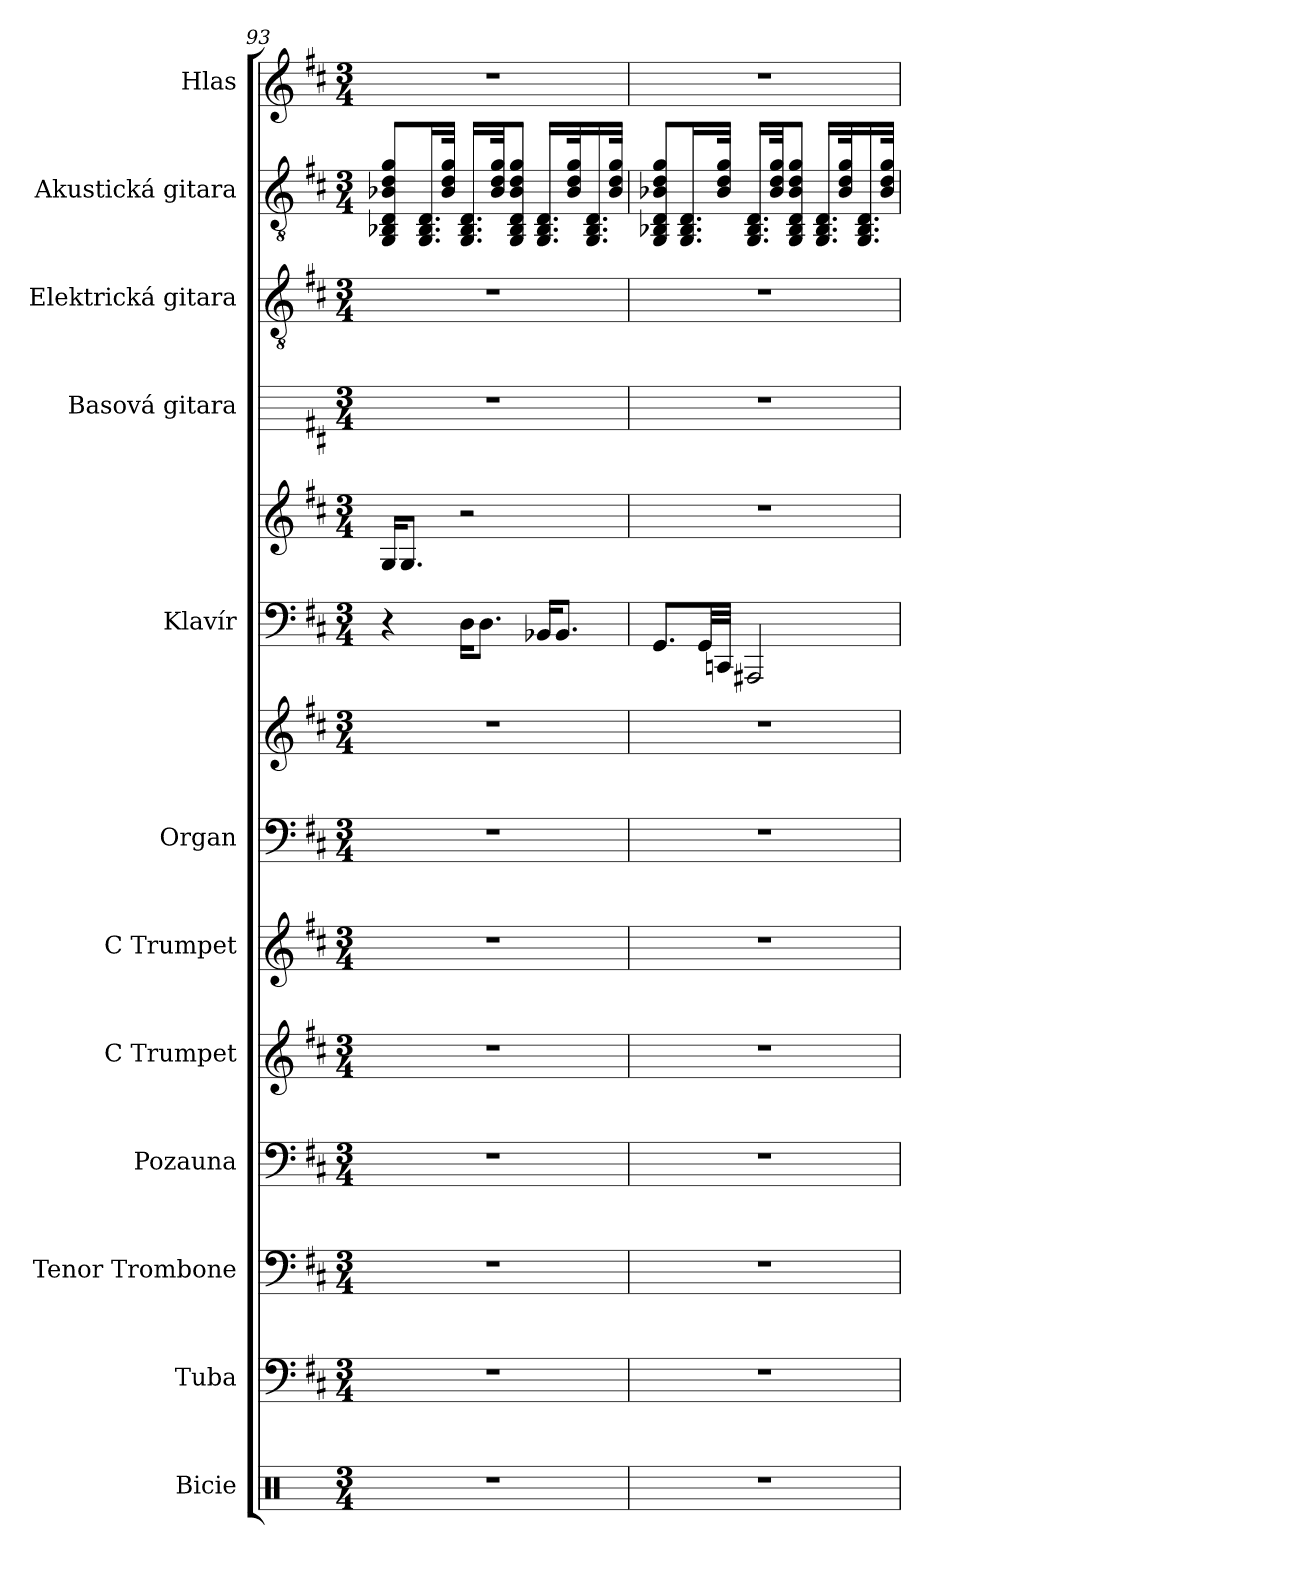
**kern	**kern	**kern	**kern	**kern	**kern	**kern	**kern	**kern	**kern	**kern	**kern	**kern	**kern
*part12	*part11	*part10	*part9	*part8	*part7	*part6	*part6	*part5	*part5	*part4	*part3	*part2	*part1
*staff14	*staff13	*staff12	*staff11	*staff10	*staff9	*staff8	*staff7	*staff6	*staff5	*staff4	*staff3	*staff2	*staff1
*I"Bicie	*I"Tuba	*I"Tenor Trombone	*I"Pozauna	*I"C Trumpet	*I"C Trumpet	*I"Organ	*	*I"Klavír	*	*I"Basová gitara	*I"Elektrická gitara	*I"Akustická gitara	*I"Hlas
*	*I'Tba.	*I'T. Tbn.	*	*I'C Tpt.	*I'C Tpt.	*I'Org.	*	*I'Kl.	*	*	*	*	*I'Hl.
*clefX	*clefF4	*clefF4	*clefF4	*clefG2	*clefG2	*clefF4	*clefG2	*clefF4	*clefG2	*	*clefGv2	*clefGv2	*clefG2
*	*	*	*	*	*	*	*	*	*	*ITrd7c12	*	*	*
*k[]	*k[f#c#]	*k[f#c#]	*k[f#c#]	*k[f#c#]	*k[f#c#]	*k[f#c#]	*k[f#c#]	*k[f#c#]	*k[f#c#]	*k[f#c#]	*k[f#c#]	*k[f#c#]	*k[f#c#]
*M3/4	*M3/4	*M3/4	*M3/4	*M3/4	*M3/4	*M3/4	*M3/4	*M3/4	*M3/4	*M3/4	*M3/4	*M3/4	*M3/4
=93	=93	=93	=93	=93	=93	=93	=93	=93	=93	=93	=93	=93	=93
2.r	2.r	2.r	2.r	2.r	2.r	2.r	2.r	4r	16G/KL	2.r	2.r	8GG/ 8BB-X/ 8D/ 8B-X/ 8d/ 8g/L	2.r
.	.	.	.	.	.	.	.	.	8.G/J	.	.	.	.
.	.	.	.	.	.	.	.	.	.	.	.	16.GG/ 16.BB-/ 16.D/L	.
.	.	.	.	.	.	.	.	.	.	.	.	32B-/ 32d/ 32g/JJk	.
.	.	.	.	.	.	.	.	16D\KL	2r	.	.	16.GG/ 16.BB-/ 16.D/LL	.
.	.	.	.	.	.	.	.	8.D\J	.	.	.	.	.
.	.	.	.	.	.	.	.	.	.	.	.	32B-/ 32d/ 32g/JK	.
.	.	.	.	.	.	.	.	.	.	.	.	8GG/ 8BB-/ 8D/ 8B-/ 8d/ 8g/J	.
.	.	.	.	.	.	.	.	16BB-X/KL	.	.	.	16.GG/ 16.BB-/ 16.D/LL	.
.	.	.	.	.	.	.	.	8.BB-/J	.	.	.	.	.
.	.	.	.	.	.	.	.	.	.	.	.	32B-/ 32d/ 32g/K	.
.	.	.	.	.	.	.	.	.	.	.	.	16.GG/ 16.BB-/ 16.D/	.
.	.	.	.	.	.	.	.	.	.	.	.	32B-/ 32d/ 32g/JJk	.
!!LO:PB:g=z
=94	=94	=94	=94	=94	=94	=94	=94	=94	=94	=94	=94	=94	=94
2.r	2.r	2.r	2.r	2.r	2.r	2.r	2.r	8.GG/L	2.r	2.r	2.r	8GG/ 8BB-X/ 8D/ 8B-X/ 8d/ 8g/L	2.r
.	.	.	.	.	.	.	.	.	.	.	.	16.GG/ 16.BB-/ 16.D/L	.
.	.	.	.	.	.	.	.	32GG/LL	.	.	.	.	.
.	.	.	.	.	.	.	.	32CCn/JJJ	.	.	.	32B-/ 32d/ 32g/JJk	.
.	.	.	.	.	.	.	.	2AAA#X/	.	.	.	16.GG/ 16.BB-/ 16.D/LL	.
.	.	.	.	.	.	.	.	.	.	.	.	32B-/ 32d/ 32g/JK	.
.	.	.	.	.	.	.	.	.	.	.	.	8GG/ 8BB-/ 8D/ 8B-/ 8d/ 8g/J	.
.	.	.	.	.	.	.	.	.	.	.	.	16.GG/ 16.BB-/ 16.D/LL	.
.	.	.	.	.	.	.	.	.	.	.	.	32B-/ 32d/ 32g/K	.
.	.	.	.	.	.	.	.	.	.	.	.	16.GG/ 16.BB-/ 16.D/	.
.	.	.	.	.	.	.	.	.	.	.	.	32B-/ 32d/ 32g/JJk	.
=	=	=	=	=	=	=	=	=	=	=	=	=	=
*-	*-	*-	*-	*-	*-	*-	*-	*-	*-	*-	*-	*-	*-
